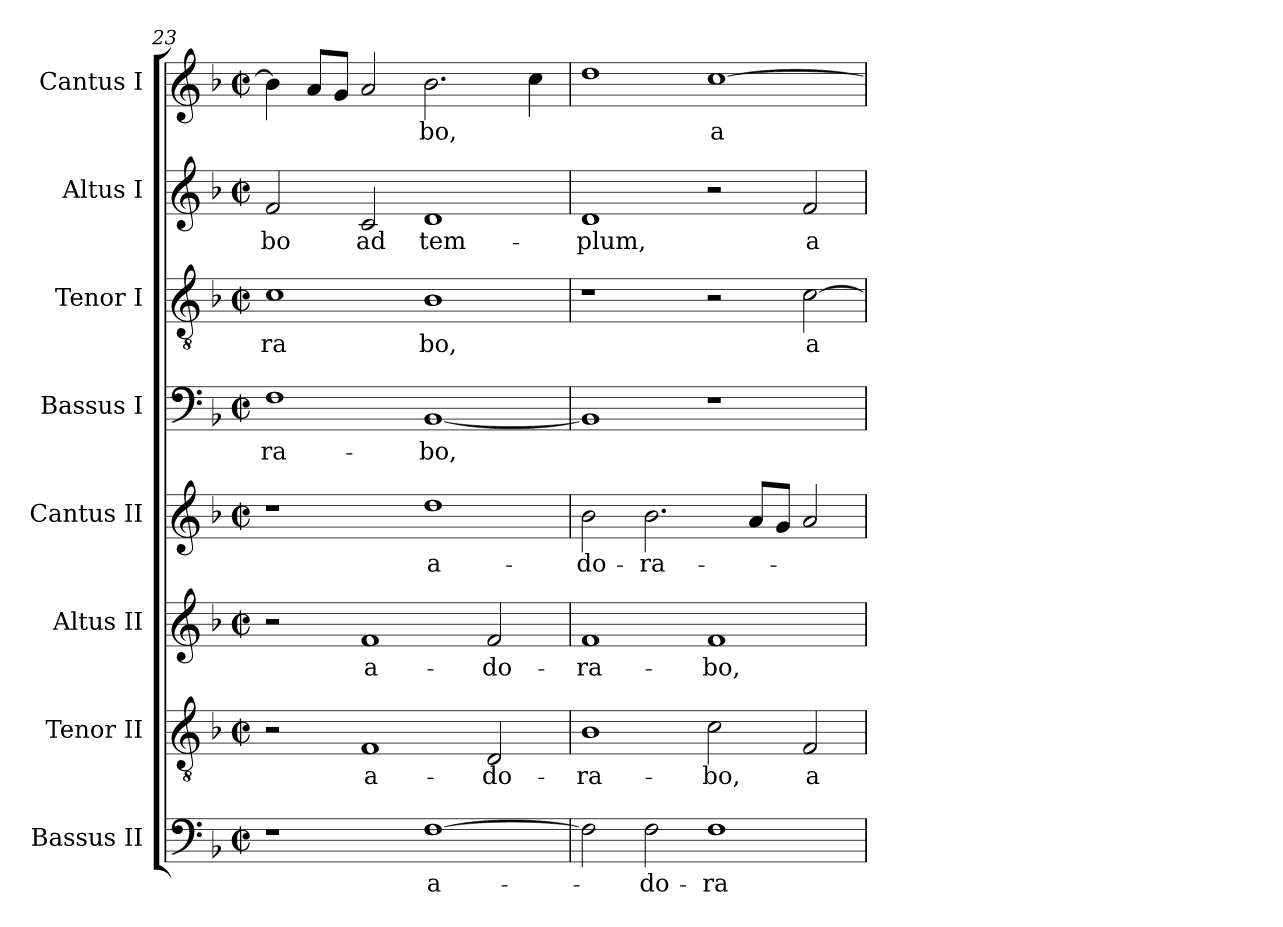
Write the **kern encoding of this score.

**kern	**text	**kern	**text	**kern	**text	**kern	**text	**kern	**text	**kern	**text	**kern	**text	**kern	**text
*part8	*part8	*part7	*part7	*part6	*part6	*part5	*part5	*part4	*part4	*part3	*part3	*part2	*part2	*part1	*part1
*staff8	*staff8	*staff7	*staff7	*staff6	*staff6	*staff5	*staff5	*staff4	*staff4	*staff3	*staff3	*staff2	*staff2	*staff1	*staff1
*I"Bassus II	*	*I"Tenor II	*	*I"Altus II	*	*I"Cantus II	*	*I"Bassus I	*	*I"Tenor I	*	*I"Altus I	*	*I"Cantus I	*
*clefF4	*	*clefGv2	*	*clefG2	*	*clefG2	*	*clefF4	*	*clefGv2	*	*clefG2	*	*clefG2	*
*k[b-]	*	*k[b-]	*	*k[b-]	*	*k[b-]	*	*k[b-]	*	*k[b-]	*	*k[b-]	*	*k[b-]	*
*F:	*	*F:	*	*F:	*	*F:	*	*F:	*	*F:	*	*F:	*	*F:	*
*M2/2	*	*M2/2	*	*M2/2	*	*M2/2	*	*M2/2	*	*M2/2	*	*M2/2	*	*M2/2	*
*met(c|)	*	*met(c|)	*	*met(c|)	*	*met(c|)	*	*met(c|)	*	*met(c|)	*	*met(c|)	*	*met(c|)	*
=23	=23	=23	=23	=23	=23	=23	=23	=23	=23	=23	=23	=23	=23	=23	=23
!	!	!	!	!	!	!	!	!	!LO:LY:b:cj	!	!LO:LY:b:cj	!	!LO:LY:b:cj	!	!
1r	.	2r	.	2r	.	1r	.	1F	-ra-	1c	ra	2f/	-bo	4b-\]	.
.	.	.	.	.	.	.	.	.	.	.	.	.	.	8a/L	.
.	.	.	.	.	.	.	.	.	.	.	.	.	.	8g/J	.
!	!	!	!LO:LY:b:cj	!	!LO:LY:b:cj	!	!	!	!	!	!	!	!LO:LY:b:cj	!	!
.	.	1F	a-	1f	a-	.	.	.	.	.	.	2c/	ad	2a/	.
!	!LO:LY:b:rj	!	!	!	!	!	!LO:LY:b:cj	!	!LO:LY:b:cj	!	!LO:LY:b:cj	!	!LO:LY:b:cj	!	!LO:LY:b
[>1F	a-	.	.	.	.	1dd	a-	[<1BB-	-bo,	1B-	bo,	1d	tem-	2.b-\	-bo,
!	!	!	!LO:LY:b:cj	!	!LO:LY:b:cj	!	!	!	!	!	!	!	!	!	!
.	.	2D/	-do-	2f/	-do-	.	.	.	.	.	.	.	.	.	.
.	.	.	.	.	.	.	.	.	.	.	.	.	.	4cc\	.
=24	=24	=24	=24	=24	=24	=24	=24	=24	=24	=24	=24	=24	=24	=24	=24
!	!	!	!LO:LY:b:cj	!	!LO:LY:b:cj	!	!LO:LY:b:cj	!	!	!	!	!	!LO:LY:b:cj	!	!
2F\]	.	1B-	-ra-	1f	-ra-	2b-\	-do-	1BB-]	.	1r	.	1d	-plum,	1dd	.
!	!LO:LY:b:cj	!	!	!	!	!	!LO:LY:b:cj	!	!	!	!	!	!	!	!
2F\	-do-	.	.	.	.	2.b-\	-ra-	.	.	.	.	.	.	.	.
!	!LO:LY:b:cj	!	!LO:LY:b:cj	!	!LO:LY:b:cj	!	!	!	!	!	!	!	!	!	!LO:LY:b:rj
1F	-ra-	2c\	-bo,	1f	-bo,	.	.	1r	.	2r	.	2r	.	[<1cc	a-
.	.	.	.	.	.	8a/L	.	.	.	.	.	.	.	.	.
.	.	.	.	.	.	8g/J	.	.	.	.	.	.	.	.	.
!	!	!	!LO:LY:b:cj	!	!	!	!	!	!	!	!LO:LY:b:cj	!	!LO:LY:b:cj	!	!
.	.	2F/	a-	.	.	2a/	.	.	.	[<2c\	a	2f/	a-	.	.
=	=	=	=	=	=	=	=	=	=	=	=	=	=	=	=
*-	*-	*-	*-	*-	*-	*-	*-	*-	*-	*-	*-	*-	*-	*-	*-
